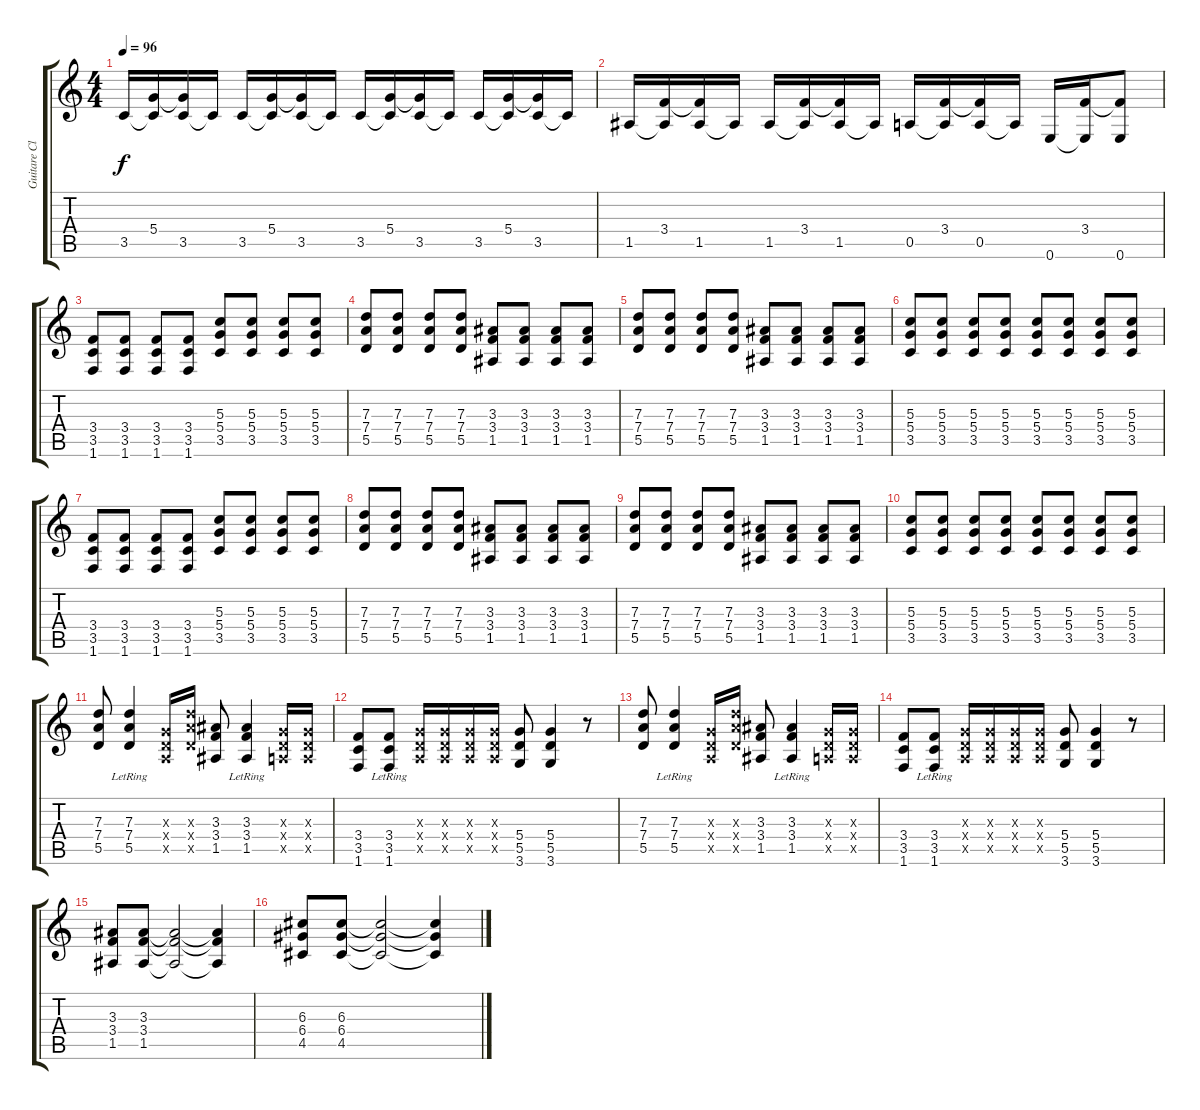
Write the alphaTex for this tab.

\track ("Guitare Clean" "Guitare Cl") {instrument electricguitarjazz}
\staff {score tabs}
\tuning (E4 B3 G3 D3 A2 E2) {hide}
\ts (4 4)
\tempo 96
\clef g2
\ks c
3.5.16{dy f} (5.4 3.5{t}).16 (5.4{t} 3.5).16 3.5{t}.16 3.5.16 (5.4 3.5{t}).16 (5.4{t} 3.5).16 3.5{t}.16 3.5.16 (5.4 3.5{t}).16 (5.4{t} 3.5).16 3.5{t}.16 3.5.16 (5.4 3.5{t}).16 (5.4{t} 3.5).16 3.5{t}.16 |
1.5.16 (3.4 1.5{t}).16 (3.4{t} 1.5).16 1.5{t}.16 1.5.16 (3.4 1.5{t}).16 (3.4{t} 1.5).16 1.5{t}.16 0.5.16 (3.4 0.5{t}).16 (3.4{t} 0.5).16 0.5{t}.16 0.6.16 (3.4 0.6{t}).16 (3.4{t} 0.6).8 |
(3.4 3.5 1.6).8{instrument distortionguitar} (3.4 3.5 1.6).8 (3.4 3.5 1.6).8 (3.4 3.5 1.6).8 (5.3 5.4 3.5).8 (5.3 5.4 3.5).8 (5.3 5.4 3.5).8 (5.3 5.4 3.5).8 |
(7.3 7.4 5.5).8 (7.3 7.4 5.5).8 (7.3 7.4 5.5).8 (7.3 7.4 5.5).8 (3.3 3.4 1.5).8 (3.3 3.4 1.5).8 (3.3 3.4 1.5).8 (3.3 3.4 1.5).8 |
(7.3 7.4 5.5).8 (7.3 7.4 5.5).8 (7.3 7.4 5.5).8 (7.3 7.4 5.5).8 (3.3 3.4 1.5).8 (3.3 3.4 1.5).8 (3.3 3.4 1.5).8 (3.3 3.4 1.5).8 |
(5.3 5.4 3.5).8 (5.3 5.4 3.5).8 (5.3 5.4 3.5).8 (5.3 5.4 3.5).8 (5.3 5.4 3.5).8 (5.3 5.4 3.5).8 (5.3 5.4 3.5).8 (5.3 5.4 3.5).8 |
(3.4 3.5 1.6).8{instrument distortionguitar} (3.4 3.5 1.6).8 (3.4 3.5 1.6).8 (3.4 3.5 1.6).8 (5.3 5.4 3.5).8 (5.3 5.4 3.5).8 (5.3 5.4 3.5).8 (5.3 5.4 3.5).8 |
(7.3 7.4 5.5).8 (7.3 7.4 5.5).8 (7.3 7.4 5.5).8 (7.3 7.4 5.5).8 (3.3 3.4 1.5).8 (3.3 3.4 1.5).8 (3.3 3.4 1.5).8 (3.3 3.4 1.5).8 |
(7.3 7.4 5.5).8 (7.3 7.4 5.5).8 (7.3 7.4 5.5).8 (7.3 7.4 5.5).8 (3.3 3.4 1.5).8 (3.3 3.4 1.5).8 (3.3 3.4 1.5).8 (3.3 3.4 1.5).8 |
(5.3 5.4 3.5).8 (5.3 5.4 3.5).8 (5.3 5.4 3.5).8 (5.3 5.4 3.5).8 (5.3 5.4 3.5).8 (5.3 5.4 3.5).8 (5.3 5.4 3.5).8 (5.3 5.4 3.5).8 |
(7.3 7.4 5.5).8 (7.3{lr} 7.4{lr} 5.5{lr}).4 (0.3{x} 0.4{x} 0.5{x}).16 (7.3{x} 7.4{x} 5.5{x}).16 (3.3 3.4 1.5).8 (3.3{lr} 3.4{lr} 1.5{lr}).4 (0.3{x} 0.4{x} 0.5{x}).16 (0.3{x} 0.4{x} 0.5{x}).16 |
(3.4 3.5 1.6).8 (3.4{lr} 3.5{lr} 1.6).8 (0.3{x} 0.4{x} 0.5{x}).16 (0.3{x} 0.4{x} 0.5{x}).16 (0.3{x} 0.4{x} 0.5{x}).16 (0.3{x} 0.4{x} 0.5{x}).16 (5.4 5.5 3.6).8 (5.4 5.5 3.6).4 r.8 |
(7.3 7.4 5.5).8 (7.3{lr} 7.4{lr} 5.5{lr}).4 (0.3{x} 0.4{x} 0.5{x}).16 (7.3{x} 7.4{x} 5.5{x}).16 (3.3 3.4 1.5).8 (3.3{lr} 3.4{lr} 1.5{lr}).4 (0.3{x} 0.4{x} 0.5{x}).16 (0.3{x} 0.4{x} 0.5{x}).16 |
(3.4 3.5 1.6).8 (3.4{lr} 3.5{lr} 1.6).8 (0.3{x} 0.4{x} 0.5{x}).16 (0.3{x} 0.4{x} 0.5{x}).16 (0.3{x} 0.4{x} 0.5{x}).16 (0.3{x} 0.4{x} 0.5{x}).16 (5.4 5.5 3.6).8 (5.4 5.5 3.6).4 r.8 |
(3.3 3.4 1.5).8 (3.3 3.4 1.5).8 (3.3{t} 3.4{t} 1.5{t}).2 (3.3{t} 3.4{t} 1.5{t}).4 |
(6.3 6.4 4.5).8 (6.3 6.4 4.5).8 (6.3{t} 6.4{t} 4.5{t}).2 (6.3{t} 6.4{t} 4.5{t}).4
